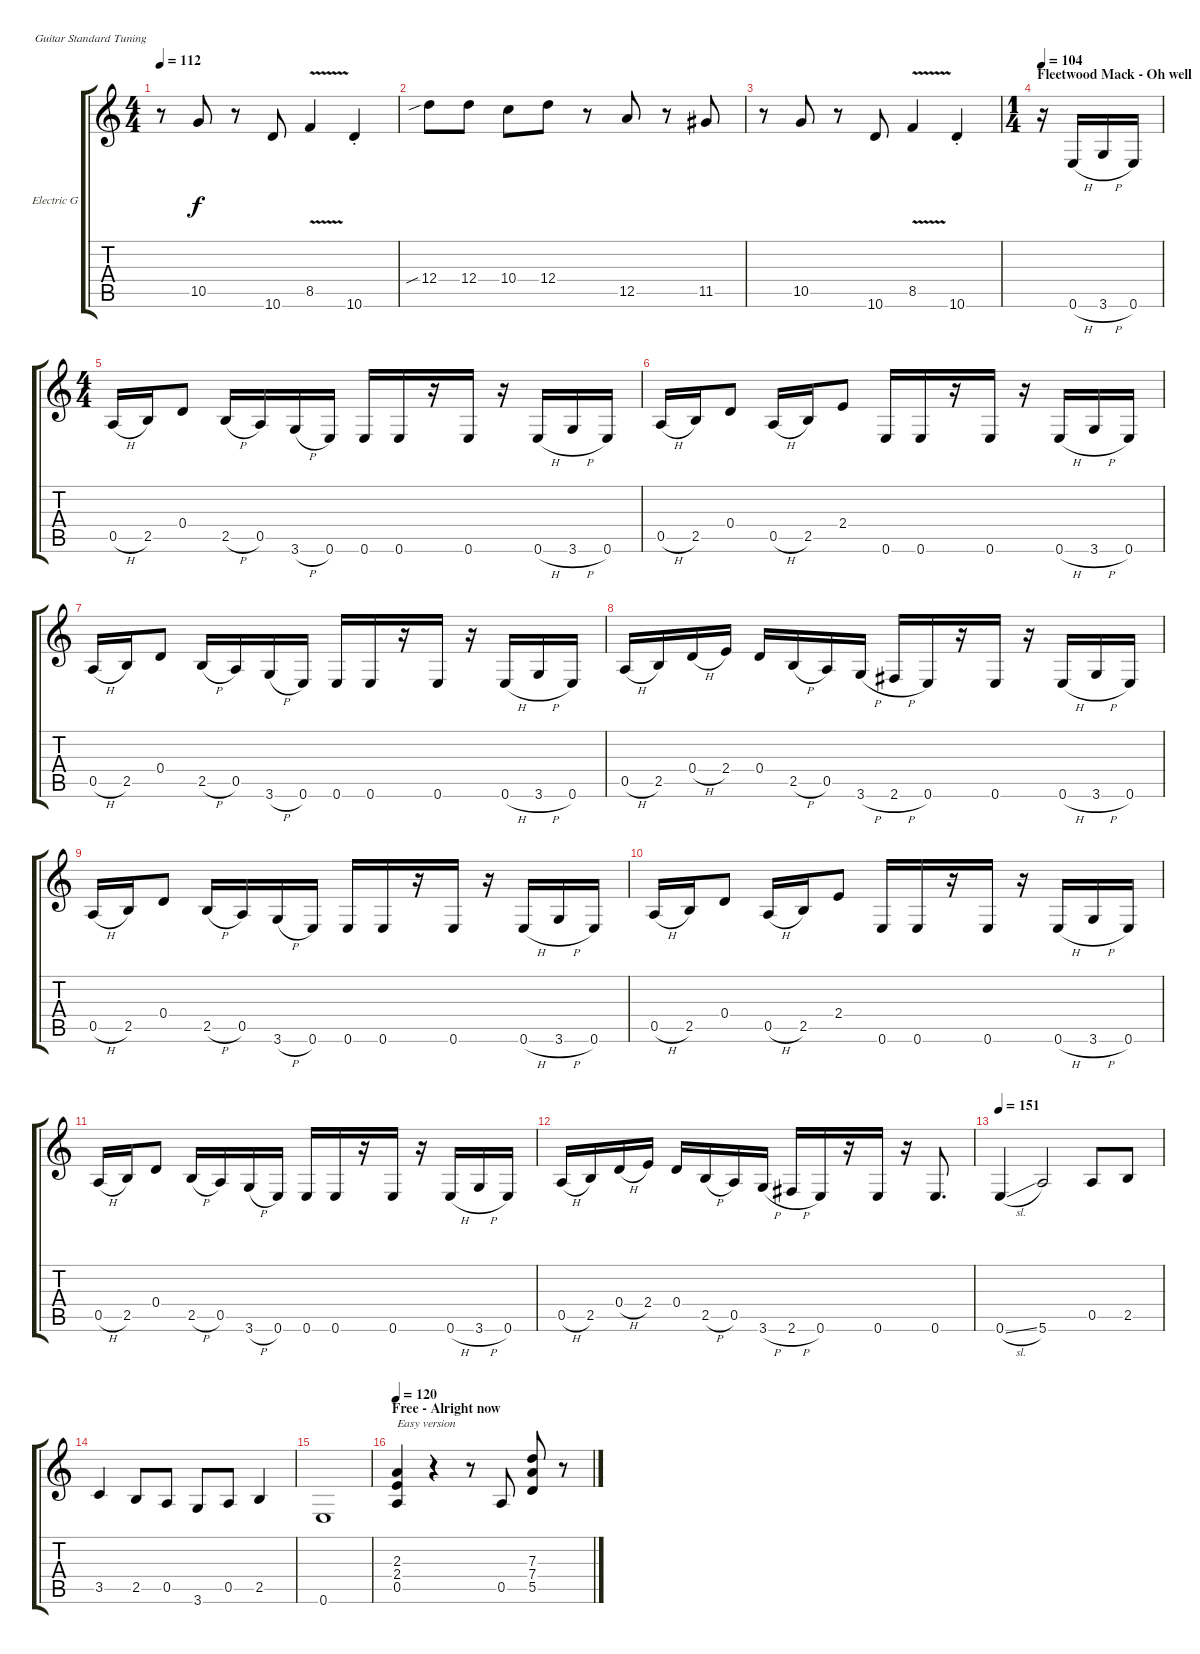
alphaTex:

\defaultSystemsLayout 4
\bracketExtendMode groupsimilarinstruments
\firstSystemTrackNameOrientation horizontal
\otherSystemsTrackNameOrientation horizontal
\track ("Electric Guitar" "Electric G") {instrument electricguitarclean}
\staff {score tabs}
\tuning (E4 B3 G3 D3 A2 E2)
\ts (4 4)
\tempo 112
\clef g2
\ks c
r.8{dy f} 10.5.8 r.8 10.6.8 8.5{v}.4 10.6{st}.4 |
12.4{sib}.8 12.4.8 10.4.8 12.4.8 r.8 12.5.8 r.8 11.5.8 |
r.8 10.5.8 r.8 10.6.8 8.5{v}.4 10.6{st}.4 |
\ts (1 4)
\section ("" "Fleetwood Mack - Oh well")
\tempo 104
\scale
0.278612 r.16 0.6{h}.16 3.6{h}.16 0.6.16 |
\ts (4 4)
\scale
0.39735 0.5{h}.16 2.5.16 0.4.8 2.5{h}.16 0.5.16 3.6{h}.16 0.6.16 0.6.16 0.6.16 r.16 0.6.16 r.16 0.6{h}.16 3.6{h}.16 0.6.16 |
\scale
0.325075 0.5{h}.16 2.5.16 0.4.8 0.5{h}.16 2.5.16 2.4.8 0.6.16 0.6.16 r.16 0.6.16 r.16 0.6{h}.16 3.6{h}.16 0.6.16 |
\scale
0.322967 0.5{h}.16 2.5.16 0.4.8 2.5{h}.16 0.5.16 3.6{h}.16 0.6.16 0.6.16 0.6.16 r.16 0.6.16 r.16 0.6{h}.16 3.6{h}.16 0.6.16 |
\scale
0.348322 0.5{h}.16 2.5.16 0.4{h}.16 2.4.16 0.4.16 2.5{h}.16 0.5.16 3.6{h}.16 2.6{h}.16 0.6.16 r.16 0.6.16 r.16 0.6{h}.16 3.6{h}.16 0.6.16 |
\scale
0.328555 0.5{h}.16 2.5.16 0.4.8 2.5{h}.16 0.5.16 3.6{h}.16 0.6.16 0.6.16 0.6.16 r.16 0.6.16 r.16 0.6{h}.16 3.6{h}.16 0.6.16 |
\scale
0.326658 0.5{h}.16 2.5.16 0.4.8 0.5{h}.16 2.5.16 2.4.8 0.6.16 0.6.16 r.16 0.6.16 r.16 0.6{h}.16 3.6{h}.16 0.6.16 |
\scale
0.34834 0.5{h}.16 2.5.16 0.4.8 2.5{h}.16 0.5.16 3.6{h}.16 0.6.16 0.6.16 0.6.16 r.16 0.6.16 r.16 0.6{h}.16 3.6{h}.16 0.6.16 |
\scale
0.327972 0.5{h}.16{lyrics (0 "") lyrics (1 "") lyrics (2 "") lyrics (3 "") lyrics (4 "")} 2.5.16{lyrics (0 "") lyrics (1 "") lyrics (2 "") lyrics (3 "") lyrics (4 "")} 0.4{h}.16{lyrics (0 "") lyrics (1 "") lyrics (2 "") lyrics (3 "") lyrics (4 "")} 2.4.16{lyrics (0 "") lyrics (1 "") lyrics (2 "") lyrics (3 "") lyrics (4 "")} 0.4.16{lyrics (0 "") lyrics (1 "") lyrics (2 "") lyrics (3 "") lyrics (4 "")} 2.5{h}.16{lyrics (0 "") lyrics (1 "") lyrics (2 "") lyrics (3 "") lyrics (4 "")} 0.5.16{lyrics (0 "") lyrics (1 "") lyrics (2 "") lyrics (3 "") lyrics (4 "")} 3.6{h}.16{lyrics (0 "") lyrics (1 "") lyrics (2 "") lyrics (3 "") lyrics (4 "")} 2.6{h}.16{lyrics (0 "") lyrics (1 "") lyrics (2 "") lyrics (3 "") lyrics (4 "")} 0.6.16{lyrics (0 "") lyrics (1 "") lyrics (2 "") lyrics (3 "") lyrics (4 "")} r.16 0.6.16{lyrics (0 "") lyrics (1 "") lyrics (2 "") lyrics (3 "") lyrics (4 "")} r.16 0.6.8{d lyrics (0 "") lyrics (1 "") lyrics (2 "") lyrics (3 "") lyrics (4 "")} |
\tempo 151
0.6{sl}.4 5.6.2 0.5.8 2.5.8 |
3.5.4 2.5.8 0.5.8 3.6.8 0.5.8 2.5.4 |
0.6.1 |
\section ("" "Free - Alright now")
\tempo 120
(0.5 2.4 2.3).4{txt "Easy version"} r.4 r.8 0.5.8 (7.4 7.3 5.5).8 r.8
